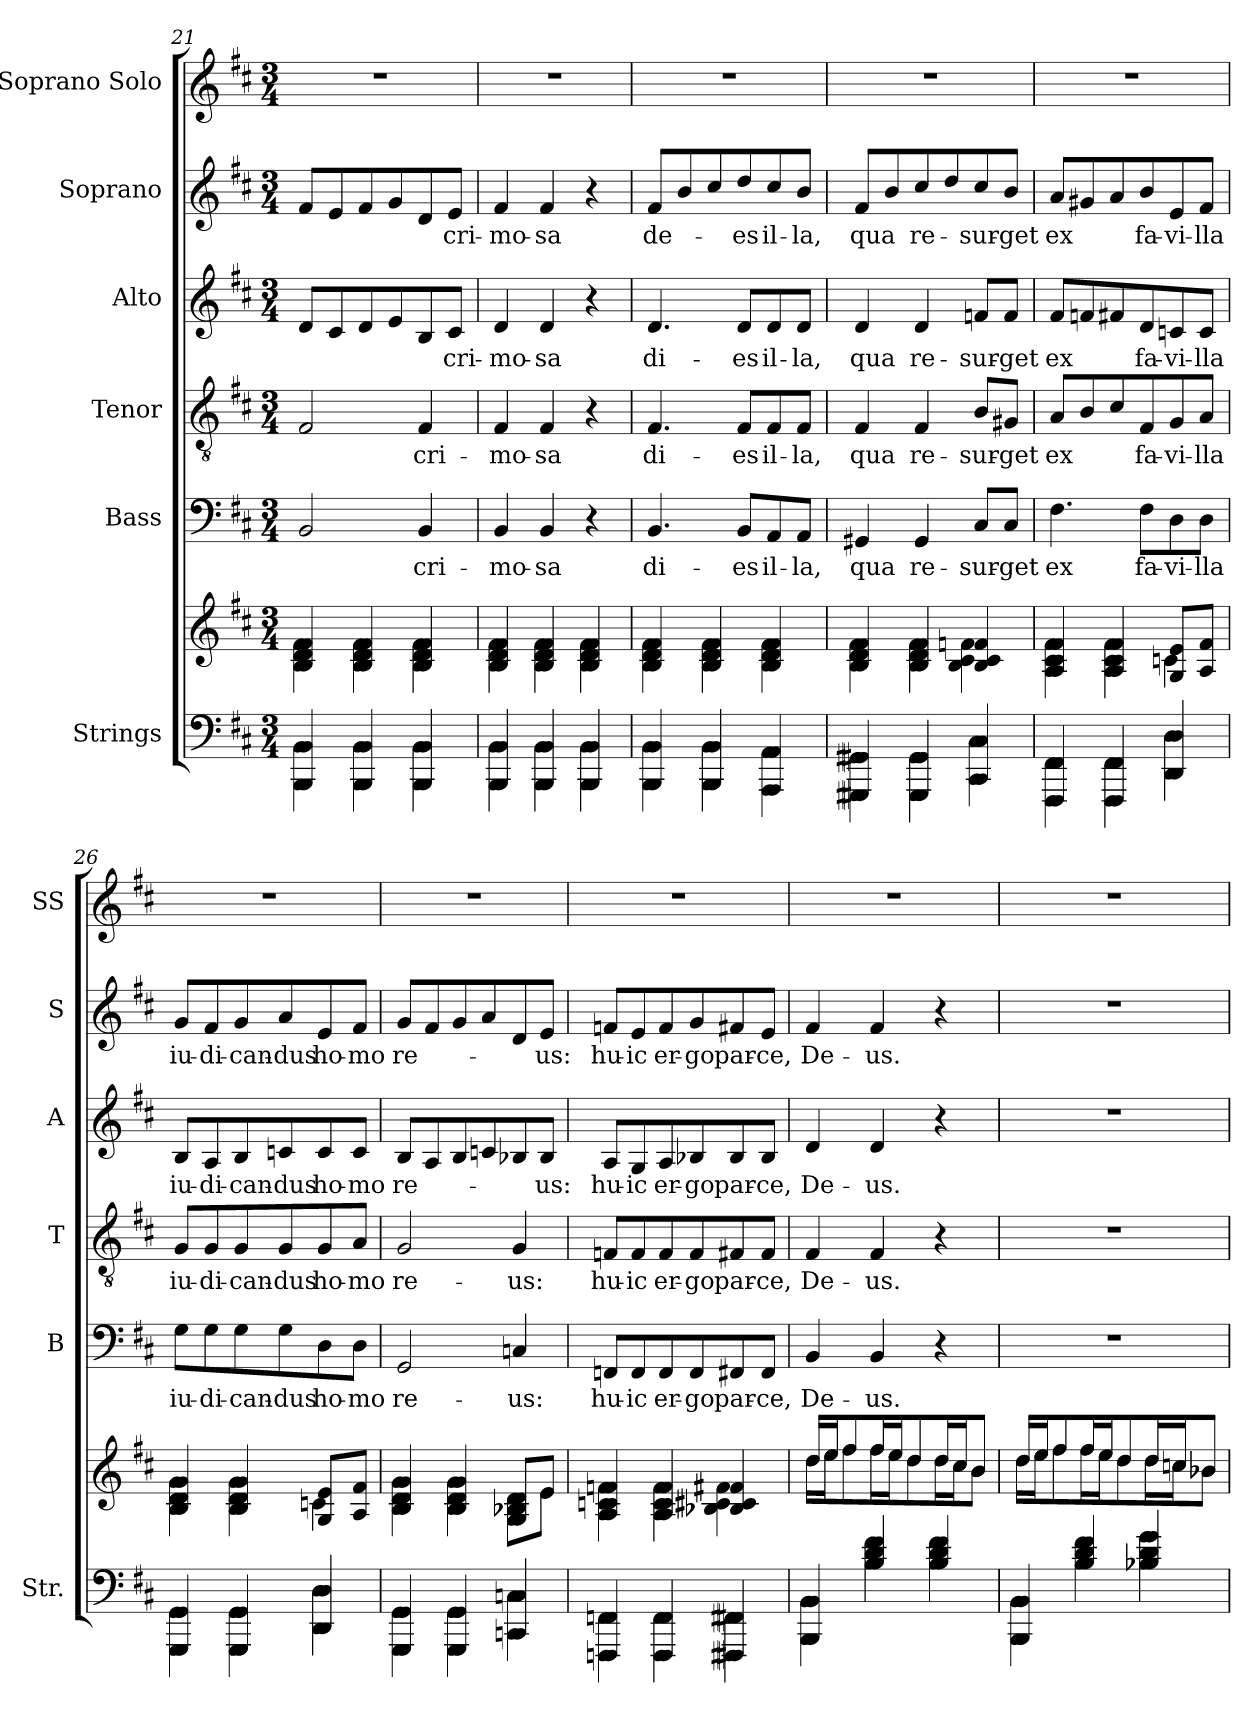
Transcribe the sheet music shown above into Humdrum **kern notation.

**kern	**kern	**kern	**text	**kern	**text	**kern	**text	**kern	**text	**kern
*part6	*part6	*part5	*part5	*part4	*part4	*part3	*part3	*part2	*part2	*part1
*staff7	*staff6	*staff5	*staff5	*staff4	*staff4	*staff3	*staff3	*staff2	*staff2	*staff1
*I"Strings	*	*I"Bass	*	*I"Tenor	*	*I"Alto	*	*I"Soprano	*	*I"Soprano Solo
*I'Str.	*	*I'B	*	*I'T	*	*I'A	*	*I'S	*	*I'SS
*clefF4	*clefG2	*clefF4	*	*clefGv2	*	*clefG2	*	*clefG2	*	*clefG2
*k[f#c#]	*k[f#c#]	*k[f#c#]	*	*k[f#c#]	*	*k[f#c#]	*	*k[f#c#]	*	*k[f#c#]
*D:	*D:	*D:	*	*D:	*	*D:	*	*D:	*	*D:
*M3/4	*M3/4	*M3/4	*	*M3/4	*	*M3/4	*	*M3/4	*	*M3/4
=21	=21	=21	=21	=21	=21	=21	=21	=21	=21	=21
*^	*^	*	*	*	*	*	*	*	*	*
4BBB/ 4BB/	4BBB\ 4BB\	4B/ 4d/ 4f#/	4B\ 4d\ 4f#\	2BB/	.	2F#/	.	8d/L	.	8f#/L	.	2.r
.	.	.	.	.	.	.	.	8c#/	.	8e/	.	.
4BBB/ 4BB/	4BBB\ 4BB\	4B/ 4d/ 4f#/	4B\ 4d\ 4f#\	.	.	.	.	8d/	.	8f#/	.	.
.	.	.	.	.	.	.	.	8e/	.	8g/	.	.
!	!	!	!	!	!LO:LY:b	!	!LO:LY:b	!	!	!	!	!
4BBB/ 4BB/	4BBB\ 4BB\	4B/ 4d/ 4f#/	4B\ 4d\ 4f#\	4BB/	-cri-	4F#/	-cri-	8B/	.	8d/	.	.
!	!	!	!	!	!	!	!	!	!LO:LY:b	!	!LO:LY:b	!
.	.	.	.	.	.	.	.	8c#/J	-cri-	8e/J	-cri-	.
=22	=22	=22	=22	=22	=22	=22	=22	=22	=22	=22	=22	=22
!	!	!	!	!	!LO:LY:b	!	!LO:LY:b	!	!LO:LY:b	!	!LO:LY:b	!
4BBB/ 4BB/	4BBB\ 4BB\	4B/ 4d/ 4f#/	4B\ 4d\ 4f#\	4BB/	-mo-	4F#/	-mo-	4d/	-mo-	4f#/	-mo-	2.r
!	!	!	!	!	!LO:LY:b	!	!LO:LY:b	!	!LO:LY:b	!	!LO:LY:b	!
4BBB/ 4BB/	4BBB\ 4BB\	4B/ 4d/ 4f#/	4B\ 4d\ 4f#\	4BB/	-sa	4F#/	-sa	4d/	-sa	4f#/	-sa	.
4BBB/ 4BB/	4BBB\ 4BB\	4B/ 4d/ 4f#/	4B\ 4d\ 4f#\	4r	.	4r	.	4r	.	4r	.	.
=23	=23	=23	=23	=23	=23	=23	=23	=23	=23	=23	=23	=23
!	!	!	!	!	!LO:LY:b	!	!LO:LY:b	!	!LO:LY:b	!	!LO:LY:b	!
4BBB/ 4BB/	4BBB\ 4BB\	4B/ 4d/ 4f#/	4B\ 4d\ 4f#\	4.BB/	di-	4.F#/	di-	4.d/	di-	8f#/L	de-	2.r
.	.	.	.	.	.	.	.	.	.	8b/	.	.
4BBB/ 4BB/	4BBB\ 4BB\	4B/ 4d/ 4f#/	4B\ 4d\ 4f#\	.	.	.	.	.	.	8cc#/	.	.
!	!	!	!	!	!LO:LY:b	!	!LO:LY:b	!	!LO:LY:b	!	!LO:LY:b	!
.	.	.	.	8BB/L	-es	8F#/L	-es	8d/L	-es	8dd/	-es	.
!	!	!	!	!	!LO:LY:b	!	!LO:LY:b	!	!LO:LY:b	!	!LO:LY:b	!
4AAA/ 4AA/	4AAA\ 4AA\	4B/ 4d/ 4f#/	4B\ 4d\ 4f#\	8AA/	il-	8F#/	il-	8d/	il-	8cc#/	il-	.
!	!	!	!	!	!LO:LY:b	!	!LO:LY:b	!	!LO:LY:b	!	!LO:LY:b	!
.	.	.	.	8AA/J	-la,	8F#/J	-la,	8d/J	-la,	8b/J	-la,	.
!!LO:PB:g=z
=24	=24	=24	=24	=24	=24	=24	=24	=24	=24	=24	=24	=24
!	!	!	!	!	!LO:LY:b	!	!LO:LY:b	!	!LO:LY:b	!	!LO:LY:b	!
4GGG#X/ 4GG#X/	4GGG#\ 4GG#\	4B/ 4d/ 4f#/	4B\ 4d\ 4f#\	4GG#X/	qua	4F#/	qua	4d/	qua	8f#/L	qua	2.r
.	.	.	.	.	.	.	.	.	.	8b/	.	.
!	!	!	!	!	!LO:LY:b	!	!LO:LY:b	!	!LO:LY:b	!	!LO:LY:b	!
4GGG#/ 4GG#/	4GGG#\ 4GG#\	4B/ 4d/ 4f#/	4B\ 4d\ 4f#\	4GG#/	re-	4F#/	re-	4d/	re-	8cc#/	re-	.
.	.	.	.	.	.	.	.	.	.	8dd/	.	.
!	!	!	!	!	!LO:LY:b	!	!LO:LY:b	!	!LO:LY:b	!	!LO:LY:b	!
4CC#/ 4C#/	4CC#\ 4C#\	4B/ 4c#/ 4fn/	4B\ 4c#\ 4f\	8C#/L	-sur-	8B/L	-sur-	8fn/L	-sur-	8cc#/	-sur-	.
!	!	!	!	!	!LO:LY:b	!	!LO:LY:b	!	!LO:LY:b	!	!LO:LY:b	!
.	.	.	.	8C#/J	-get	8G#X/J	-get	8f/J	-get	8b/J	-get	.
=25	=25	=25	=25	=25	=25	=25	=25	=25	=25	=25	=25	=25
!	!	!	!	!	!LO:LY:b	!	!LO:LY:b	!	!LO:LY:b	!	!LO:LY:b	!
4FFF#/ 4FF#/	4FFF#\ 4FF#\	4A/ 4c#/ 4f#/	4A\ 4c#\ 4f#\	4.F#\	ex	8A/L	ex	8f#/L	ex	8a/L	ex	2.r
.	.	.	.	.	.	8B/	.	8fn/	.	8g#X/	.	.
4FFF#/ 4FF#/	4FFF#\ 4FF#\	4A/ 4c#/ 4f#/	4A\ 4c#\ 4f#\	.	.	8c#/	.	8f#X/	.	8a/	.	.
!	!	!	!	!	!LO:LY:b	!	!LO:LY:b	!	!LO:LY:b	!	!LO:LY:b	!
.	.	.	.	8F#\L	fa-	8F#/	fa-	8d/	fa-	8b/	fa-	.
!	!	!	!	!	!LO:LY:b	!	!LO:LY:b	!	!LO:LY:b	!	!LO:LY:b	!
4DD/ 4D/	4DD\ 4D\	8G/ 8e/L	4cn\	8D\	-vi-	8G/	-vi-	8cn/	-vi-	8e/	-vi-	.
!	!	!	!	!	!LO:LY:b	!	!LO:LY:b	!	!LO:LY:b	!	!LO:LY:b	!
.	.	8A/ 8f#/J	.	8D\J	-lla	8A/J	-lla	8c/J	-lla	8f#/J	-lla	.
=26	=26	=26	=26	=26	=26	=26	=26	=26	=26	=26	=26	=26
!	!	!	!	!	!LO:LY:b	!	!LO:LY:b	!	!LO:LY:b	!	!LO:LY:b	!
4GGG/ 4GG/	4GGG\ 4GG\	4B/ 4d/ 4g/	4B\ 4d\ 4g\	8G\L	iu-	8G/L	iu-	8B/L	iu-	8g/L	iu-	2.r
!	!	!	!	!	!LO:LY:b	!	!LO:LY:b	!	!LO:LY:b	!	!LO:LY:b	!
.	.	.	.	8G\	-di-	8G/	-di-	8A/	-di-	8f#/	-di-	.
!	!	!	!	!	!LO:LY:b	!	!LO:LY:b	!	!LO:LY:b	!	!LO:LY:b	!
4GGG/ 4GG/	4GGG\ 4GG\	4B/ 4d/ 4g/	4B\ 4d\ 4g\	8G\	-can-	8G/	-can-	8B/	-can-	8g/	-can-	.
!	!	!	!	!	!LO:LY:b	!	!LO:LY:b	!	!LO:LY:b	!	!LO:LY:b	!
.	.	.	.	8G\	-dus	8G/	-dus	8cn/	-dus	8a/	-dus	.
!	!	!	!	!	!LO:LY:b	!	!LO:LY:b	!	!LO:LY:b	!	!LO:LY:b	!
4DD/ 4D/	4DD\ 4D\	8G/ 8e/L	4cn\	8D\	ho-	8G/	ho-	8c/	ho-	8e/	ho-	.
!	!	!	!	!	!LO:LY:b	!	!LO:LY:b	!	!LO:LY:b	!	!LO:LY:b	!
.	.	8A/ 8f#/J	.	8D\J	-mo	8A/J	-mo	8c/J	-mo	8f#/J	-mo	.
=27	=27	=27	=27	=27	=27	=27	=27	=27	=27	=27	=27	=27
!	!	!	!	!	!LO:LY:b	!	!LO:LY:b	!	!LO:LY:b	!	!LO:LY:b	!
4GGG/ 4GG/	4GGG\ 4GG\	4B/ 4d/ 4g/	4B\ 4d\ 4g\	2GG/	re-	2G/	re-	8B/L	re-	8g/L	re-	2.r
.	.	.	.	.	.	.	.	8A/	.	8f#/	.	.
4GGG/ 4GG/	4GGG\ 4GG\	4B/ 4d/ 4g/	4B\ 4d\ 4g\	.	.	.	.	8B/	.	8g/	.	.
.	.	.	.	.	.	.	.	8cn/	.	8a/	.	.
!	!	!	!	!	!LO:LY:b	!	!LO:LY:b	!	!	!	!	!
4CCn/ 4Cn/	4CC\ 4C\	8G/ 8B-X/ 8d/L	8G\ 8B-\ 8d\L	4Cn/	-us:	4G/	-us:	8B-X/	.	8d/	.	.
!	!	!	!	!	!	!	!	!	!LO:LY:b	!	!LO:LY:b	!
.	.	8e/J	8e\J	.	.	.	.	8B-/J	-us:	8e/J	-us:	.
!!LO:PB:g=z
=28	=28	=28	=28	=28	=28	=28	=28	=28	=28	=28	=28	=28
!	!	!	!	!	!LO:LY:b	!	!LO:LY:b	!	!LO:LY:b	!	!LO:LY:b	!
4FFFn/ 4FFn/	4FFF\ 4FF\	4A/ 4cn/ 4fn/	4A\ 4c\ 4f\	8FFn/L	hu-	8Fn/L	hu-	8A/L	hu-	8fn/L	hu-	2.r
!	!	!	!	!	!LO:LY:b	!	!LO:LY:b	!	!LO:LY:b	!	!LO:LY:b	!
.	.	.	.	8FF/	-ic	8F/	-ic	8G/	-ic	8e/	-ic	.
!	!	!	!	!	!LO:LY:b	!	!LO:LY:b	!	!LO:LY:b	!	!LO:LY:b	!
4FFF/ 4FF/	4FFF\ 4FF\	4A/ 4c/ 4f/	4A\ 4c\ 4f\	8FF/	er-	8F/	er-	8A/	er-	8f/	er-	.
!	!	!	!	!	!LO:LY:b	!	!LO:LY:b	!	!LO:LY:b	!	!LO:LY:b	!
.	.	.	.	8FF/	-go	8F/	-go	8B-X/	-go	8g/	-go	.
!	!	!	!	!	!LO:LY:b	!	!LO:LY:b	!	!LO:LY:b	!	!LO:LY:b	!
4FFF#X/ 4FF#X/	4FFF#\ 4FF#\	4B-X/ 4c#X/ 4f#X/	4B-\ 4c#\ 4f#\	8FF#X/	par-	8F#X/	par-	8B-/	par-	8f#X/	par-	.
!	!	!	!	!	!LO:LY:b	!	!LO:LY:b	!	!LO:LY:b	!	!LO:LY:b	!
.	.	.	.	8FF#/J	-ce,	8F#/J	-ce,	8B-/J	-ce,	8e/J	-ce,	.
=29	=29	=29	=29	=29	=29	=29	=29	=29	=29	=29	=29	=29
!	!	!	!	!	!LO:LY:b	!	!LO:LY:b	!	!LO:LY:b	!	!LO:LY:b	!
4BBB/ 4BB/	4BBB\ 4BB\	16dd/LL	16dd\LL	4BB/	De-	4F#/	De-	4d/	De-	4f#/	De-	2.r
.	.	16ee/J	16ee\J	.	.	.	.	.	.	.	.	.
.	.	8ff#/	8ff#\	.	.	.	.	.	.	.	.	.
!	!	!	!	!	!LO:LY:b	!	!LO:LY:b	!	!LO:LY:b	!	!LO:LY:b	!
4B/ 4d/ 4f#/	4B\ 4d\ 4f#\	16ff#/L	16ff#\L	4BB/	-us.	4F#/	-us.	4d/	-us.	4f#/	-us.	.
.	.	16ee/J	16ee\J	.	.	.	.	.	.	.	.	.
.	.	8dd/	8dd\	.	.	.	.	.	.	.	.	.
4B/ 4d/ 4f#/	4B\ 4d\ 4f#\	16dd/L	16dd\L	4r	.	4r	.	4r	.	4r	.	.
.	.	16cc#/J	16cc#\J	.	.	.	.	.	.	.	.	.
.	.	8b/J	8b\J	.	.	.	.	.	.	.	.	.
=30	=30	=30	=30	=30	=30	=30	=30	=30	=30	=30	=30	=30
4BBB/ 4BB/	4BBB\ 4BB\	16dd/LL	16dd\LL	2.r	.	2.r	.	2.r	.	2.r	.	2.r
.	.	16ee/J	16ee\J	.	.	.	.	.	.	.	.	.
.	.	8ff#/	8ff#\	.	.	.	.	.	.	.	.	.
4B/ 4d/ 4f#/	4B\ 4d\ 4f#\	16ff#/L	16ff#\L	.	.	.	.	.	.	.	.	.
.	.	16ee/J	16ee\J	.	.	.	.	.	.	.	.	.
.	.	8dd/	8dd\	.	.	.	.	.	.	.	.	.
4B-X/ 4d/ 4g/	4B-\ 4d\ 4g\	16dd/L	16dd\L	.	.	.	.	.	.	.	.	.
.	.	16ccn/J	16cc\J	.	.	.	.	.	.	.	.	.
.	.	8b-X/J	8b-\J	.	.	.	.	.	.	.	.	.
*v	*v	*	*	*	*	*	*	*	*	*	*	*
*	*v	*v	*	*	*	*	*	*	*	*	*
=	=	=	=	=	=	=	=	=	=	=
*-	*-	*-	*-	*-	*-	*-	*-	*-	*-	*-
